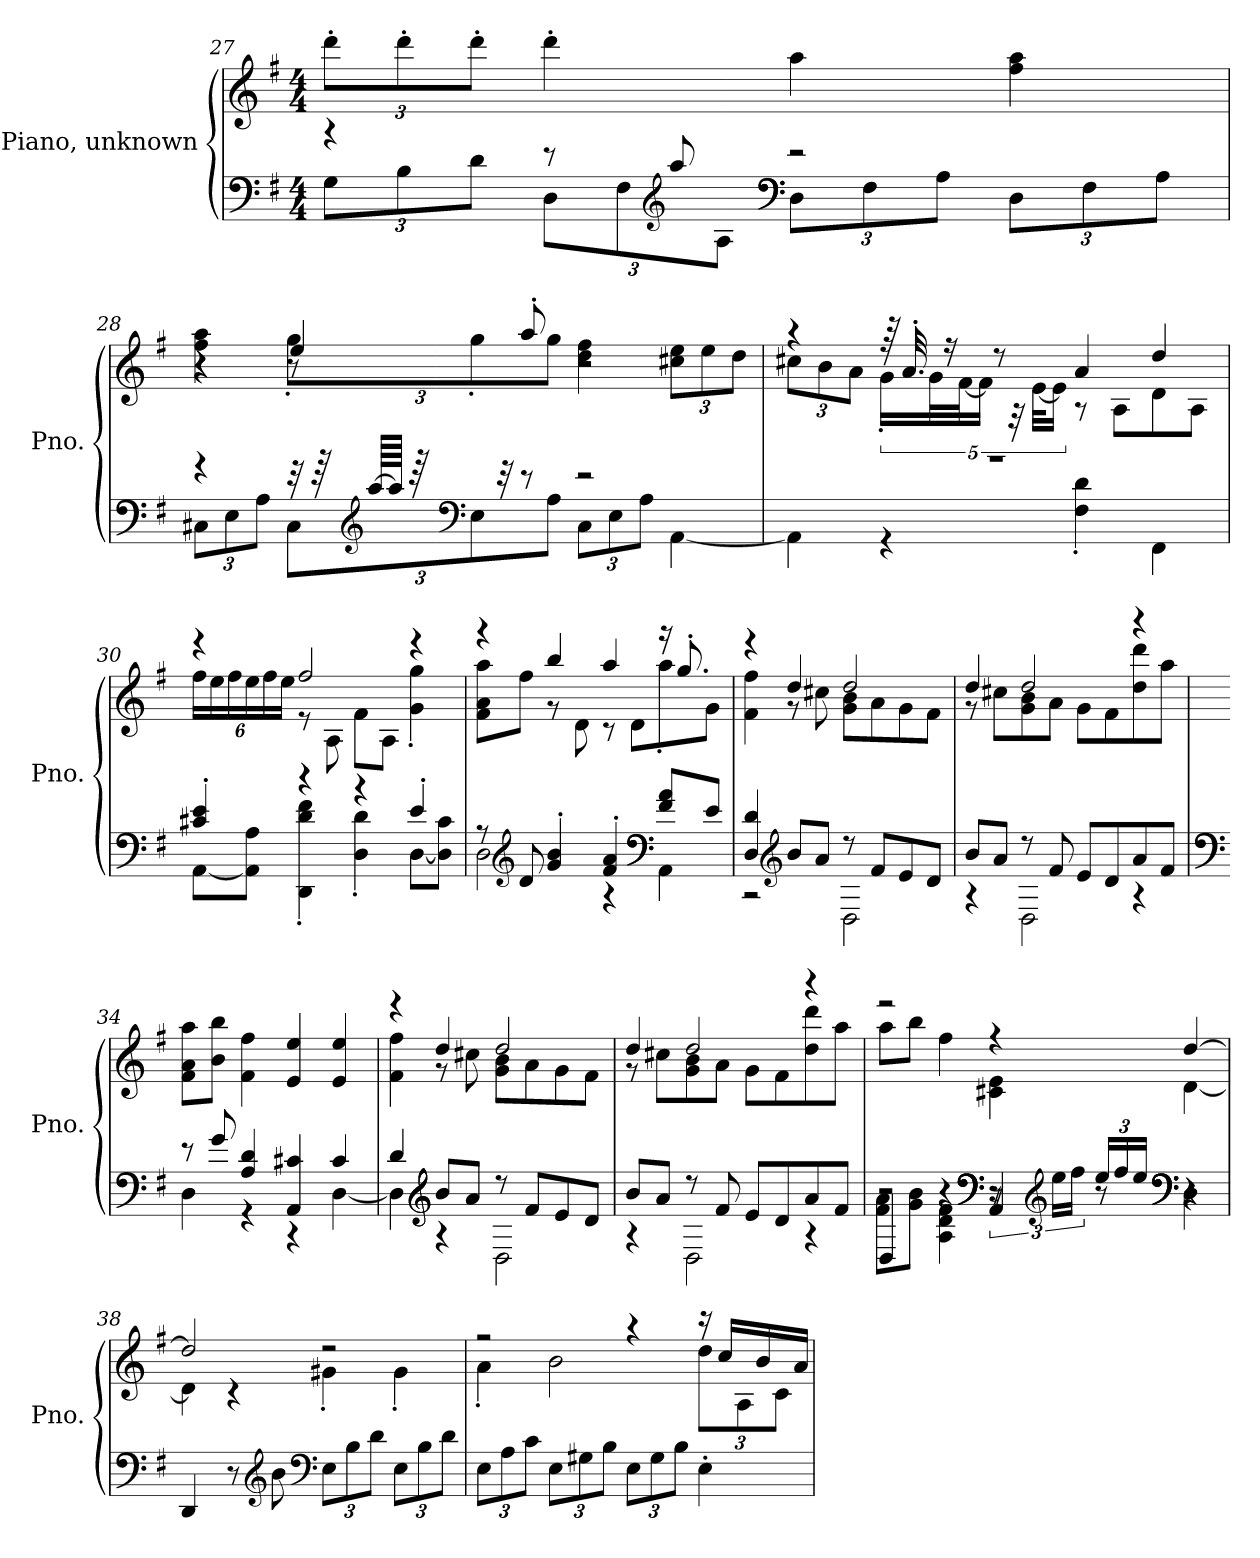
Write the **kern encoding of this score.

**kern	**kern
*part1	*part1
*staff2	*staff1
*I"Piano, unknown	*
*I'Pno.	*
*clefF4	*clefG2
*k[f#]	*k[f#]
*M4/4	*M4/4
=27	=27
*^	*
*	*Xbrackettup	*Xbrackettup
4r	12G\L	12ddd'\L
.	12B\	12ddd'\
.	12d\J	12ddd'\J
8r	12D\L	4ddd'\
.	12F#\	.
*clefG2	*	*
8aa/	.	.
.	12A\J	.
*clefF4	*	*
2r	12D\L	4aa\
.	12F#\	.
.	12A\J	.
.	12D\L	4ff#\ 4aa\
.	12F#\	.
.	12A\J	.
!!LO:PB:g=z
=28	=28	=28
*	*	*^
*	*	*	*^
4r	12C#X\L	4r	4ff#\ 4aa\	4r
.	12E\	.	.	.
.	12A\J	.	.	.
32r	12C#\L	8r	12gg'\L	4ee/
64r	.	.	.	.
*clefG2	*	*	*	*
[64aa/LLLL	.	.	.	.
64aa/JJJJ]	.	.	.	.
64r	.	.	.	.
*clefF4	*	*	*	*
.	12E\	.	12gg'\	.
32r	.	.	.	.
8r	.	8aa'/	.	.
.	12A\J	.	12gg\J	.
2r	12C#\L	2r	4dd\ 4ff#\	2r
.	12E\	.	.	.
.	12A\J	.	.	.
.	[4AA\	.	12cc#X\ 12ee\L	.
.	.	.	12ee\	.
.	.	.	12dd\J	.
*	*	*	*v	*v
=29	=29	=29	=29
1r	4AA\]	4r	12cc#X\L
.	.	.	12b\
.	.	.	12a\J
*	*	*	*brackettup
.	4r	64r	20g'\LL
.	.	32.a'/	.
.	.	.	40g\L
.	.	16r	.
.	.	.	[40f#\J
.	.	.	20f#\JJ]
.	.	8r	.
.	.	.	40r
.	.	.	[40e\KLL
.	.	.	20e\JJ]
.	4F#\' 4d\'	4a/	8r
.	.	.	8A\L
.	4FF#\	4dd/	8d\
.	.	.	8A\J
!!LO:LB:g=z	!!
=30	=30	=30	=30
*	*	*	*Xbrackettup
4c#X/' 4e/'	[8AA\L	4r	24ff#\LL
.	.	.	24ee\
.	.	.	24ff#\
.	8AA\] 8A\J	.	24ee\
.	.	.	24ff#\
.	.	.	24ee\JJ
4r	4DD\' 4d\' 4f#\'	2ff#/	8r
.	.	.	8A\
4r	4D\' 4d\'	.	8f#\L
.	.	.	8A\J
4e'/	[8D\L	4r	4g\' 4gg\'
.	8D\] 8c#\J	.	.
=31	=31	=31	=31
8r	2D\	4r	8f#\ 8a\ 8aa\L
*clefG2	*	*	*
8d/	.	.	8ff#\J
4g/' 4b/'	.	4bb/	8r
.	.	.	8d\
4f#/' 4a/'	4r	4aa/	8r
.	.	.	8d\L
*clefF4	*	*	*
8f#/ 8a/L	4AA\	16r	8aa'\
.	.	8.gg'/	.
8e/J	.	.	8g\J
=32	=32	=32	=32
4D/ 4d/	2r	4r	4f#\ 4ff#\
*clefG2	*	*	*
8b/L	.	4dd/	8r
8a/J	.	.	8cc#X\
8r	2D\	2dd/	8g\ 8b\L
8f#/L	.	.	8a\
8e/	.	.	8g\
8d/J	.	.	8f#\J
!!LO:LB:g=z	!!
=33	=33	=33	=33
8b/L	4r	4dd/	8r
8a/J	.	.	8cc#X\L
8r	2D\	2dd/	8g\ 8b\
8f#/	.	.	8a\J
8e/L	.	.	8g\L
8d/	.	.	8f#\
8a/	4r	4r	8dd\ 8ddd\
8f#/J	.	.	8aa\J
*	*	*v	*v
=34	=34	=34
*clefF4	*	*
8r	4D\	8f#\ 8a\ 8aa\L
8g/	.	8b\ 8bb\J
4A/ 4d/	4r	4f#\ 4ff#\
4AA/ 4c#X/	4r	4e/ 4ee/
4c#/	[4D\	4e/ 4ee/
=35	=35	=35
*	*	*^
4d/	4D\]	4r	4f#\ 4ff#\
*clefG2	*	*	*
8b/L	4r	4dd/	8r
8a/J	.	.	8cc#X\
8r	2D\	2dd/	8g\ 8b\L
8f#/L	.	.	8a\
8e/	.	.	8g\
8d/J	.	.	8f#\J
=36	=36	=36	=36
8b/L	4r	4dd/	8r
8a/J	.	.	8cc#X\L
8r	2D\	2dd/	8g\ 8b\
8f#/	.	.	8a\J
8e/L	.	.	8g\L
8d/	.	.	8f#\
8a/	4r	4r	8dd\ 8ddd\
8f#/J	.	.	8aa\J
!!LO:LB:g=z	!!
=37	=37	=37	=37
*	*^	*	*
4D/	8f#\ 8a\L	2r	2r	8aa\L
.	8g\ 8b\J	.	.	8bb\J
4r	4A\ 4d\ 4f#\	.	.	4ff#\
*clefF4	*	*	*	*
*	*brackettup	*	*	*
8r	24r	4AA/	4r	4c#X\ 4e\
*clefG2	*	*	*	*
.	24ee\LL	.	.	.
.	24ff#\JJ	.	.	.
*Xbrackettup	*	*	*	*
24ee/LL	8r	.	.	.
24ff#/	.	.	.	.
24ee/JJ	.	.	.	.
*clefF4	*	*	*	*
4r	4D\	4r	[4dd/	[4d\
*v	*v	*v	*	*
=38	=38	=38
4DD/	2dd/]	4d\]
8r	.	4r
*clefG2	*	*
8b\	.	.
*clefF4	*	*
12E\L	2r	4g#X'\
12B\	.	.
12d\J	.	.
12E\L	.	4g#'\
12B\	.	.
12d\J	.	.
=39	=39	=39
12E\L	2r	4a'\
12A\	.	.
12c\J	.	.
12E\L	.	2b\
12G#X\	.	.
12B\J	.	.
12E\L	4r	.
12G#\	.	.
12B\J	.	.
4E'\	16r	12dd\L
.	16cc/LL	.
.	.	12A\
.	16b/	.
.	.	12c\J
.	16a/JJ	.
*	*v	*v
=	=
*-	*-
